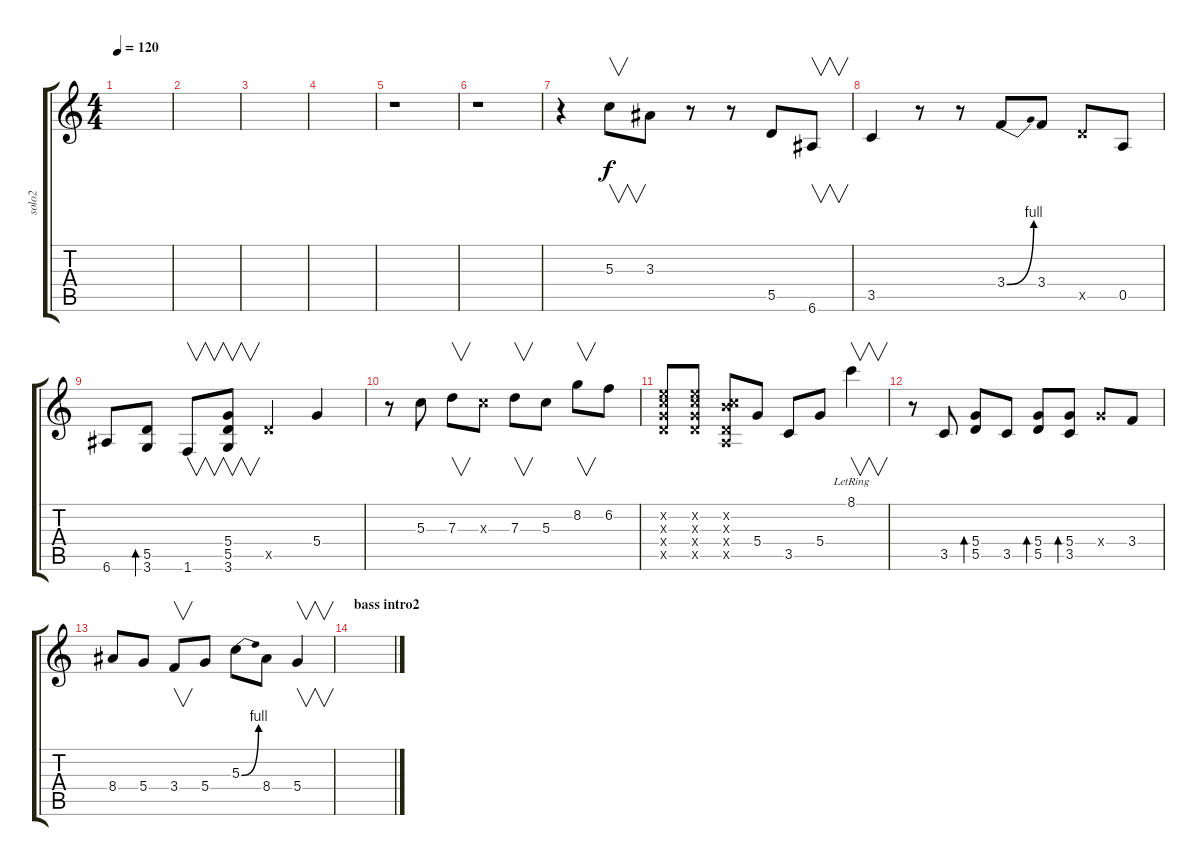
\track ("solo2" "solo2") {instrument distortionguitar}
\staff {score tabs}
\tuning (E4 B3 G3 D3 A2 E2) {hide}
\ts (4 4)
\tempo 120
\clef g2
\ks c
|
|
|
|
r.1 |
r.1 |
r.4 5.3.8{v} 3.3.8 r.8 r.8 5.5.8 6.6.8{v} |
3.5.4 r.8 r.8 3.4{be (bend 0 0 60 4)}.8 3.4.8 5.5{x}.8 0.5.8 |
6.6.8 (5.5 3.6).8{bd 480} 1.6.8{v} (5.4 5.5 3.6).8{v} 5.5{x}.4 5.4.4 |
r.8 5.3.8 7.3.8{v} 5.3{x}.8 7.3.8{v} 5.3.8 8.2.8{v} 6.2.8 |
(5.2{x} 5.3{x} 5.4{x} 5.5{x}).8 (5.2{x} 5.3{x} 5.4{x} 5.5{x}).8 (0.2{x} 5.3{x} 0.4{x} 0.5{x}).8 5.4.8 3.5.8 5.4.8 8.1{lr}.4{v} |
r.8 3.5.8 (5.4 5.5).8{bd 480} 3.5.8 (5.4 5.5).8{bd 480} (5.4 3.5).8{bd 480} 5.4{x}.8 3.4.8 |
8.4.8 5.4.8 3.4.8{v} 5.4.8 5.3{be (bend 0 0 60 4)}.8 8.4.8 5.4.4{v} |
\section ("" "bass intro2")
